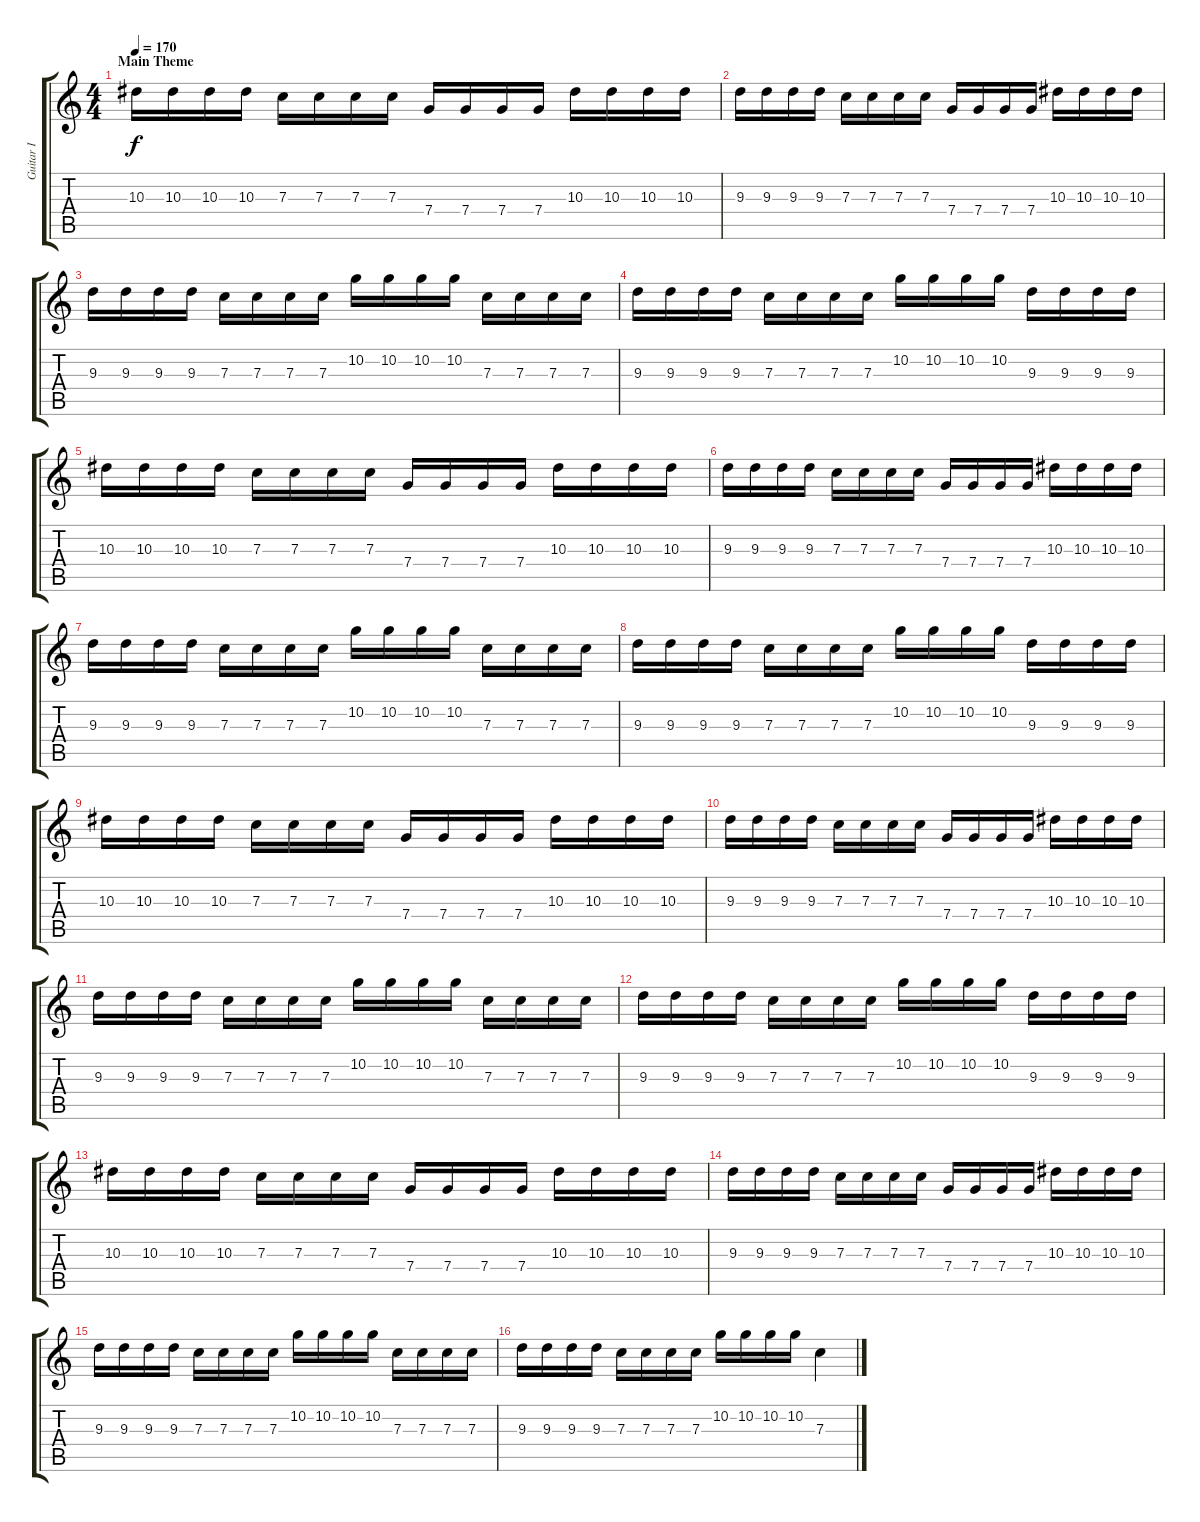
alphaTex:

\track ("Guitar I" "Guitar I") {instrument distortionguitar}
\staff {score tabs}
\tuning (D4 A3 F3 C3 G2 D2) {hide}
\ts (4 4)
\section ("" "Main Theme")
\tempo 170
\clef g2
\ks c
10.3.16{dy f} 10.3.16 10.3.16 10.3.16 7.3.16 7.3.16 7.3.16 7.3.16 7.4.16 7.4.16 7.4.16 7.4.16 10.3.16 10.3.16 10.3.16 10.3.16 |
9.3.16 9.3.16 9.3.16 9.3.16 7.3.16 7.3.16 7.3.16 7.3.16 7.4.16 7.4.16 7.4.16 7.4.16 10.3.16 10.3.16 10.3.16 10.3.16 |
9.3.16 9.3.16 9.3.16 9.3.16 7.3.16 7.3.16 7.3.16 7.3.16 10.2.16 10.2.16 10.2.16 10.2.16 7.3.16 7.3.16 7.3.16 7.3.16 |
9.3.16 9.3.16 9.3.16 9.3.16 7.3.16 7.3.16 7.3.16 7.3.16 10.2.16 10.2.16 10.2.16 10.2.16 9.3.16 9.3.16 9.3.16 9.3.16 |
10.3.16 10.3.16 10.3.16 10.3.16 7.3.16 7.3.16 7.3.16 7.3.16 7.4.16 7.4.16 7.4.16 7.4.16 10.3.16 10.3.16 10.3.16 10.3.16 |
9.3.16 9.3.16 9.3.16 9.3.16 7.3.16 7.3.16 7.3.16 7.3.16 7.4.16 7.4.16 7.4.16 7.4.16 10.3.16 10.3.16 10.3.16 10.3.16 |
9.3.16 9.3.16 9.3.16 9.3.16 7.3.16 7.3.16 7.3.16 7.3.16 10.2.16 10.2.16 10.2.16 10.2.16 7.3.16 7.3.16 7.3.16 7.3.16 |
9.3.16 9.3.16 9.3.16 9.3.16 7.3.16 7.3.16 7.3.16 7.3.16 10.2.16 10.2.16 10.2.16 10.2.16 9.3.16 9.3.16 9.3.16 9.3.16 |
10.3.16 10.3.16 10.3.16 10.3.16 7.3.16 7.3.16 7.3.16 7.3.16 7.4.16 7.4.16 7.4.16 7.4.16 10.3.16 10.3.16 10.3.16 10.3.16 |
9.3.16 9.3.16 9.3.16 9.3.16 7.3.16 7.3.16 7.3.16 7.3.16 7.4.16 7.4.16 7.4.16 7.4.16 10.3.16 10.3.16 10.3.16 10.3.16 |
9.3.16 9.3.16 9.3.16 9.3.16 7.3.16 7.3.16 7.3.16 7.3.16 10.2.16 10.2.16 10.2.16 10.2.16 7.3.16 7.3.16 7.3.16 7.3.16 |
9.3.16 9.3.16 9.3.16 9.3.16 7.3.16 7.3.16 7.3.16 7.3.16 10.2.16 10.2.16 10.2.16 10.2.16 9.3.16 9.3.16 9.3.16 9.3.16 |
10.3.16 10.3.16 10.3.16 10.3.16 7.3.16 7.3.16 7.3.16 7.3.16 7.4.16 7.4.16 7.4.16 7.4.16 10.3.16 10.3.16 10.3.16 10.3.16 |
9.3.16 9.3.16 9.3.16 9.3.16 7.3.16 7.3.16 7.3.16 7.3.16 7.4.16 7.4.16 7.4.16 7.4.16 10.3.16 10.3.16 10.3.16 10.3.16 |
9.3.16 9.3.16 9.3.16 9.3.16 7.3.16 7.3.16 7.3.16 7.3.16 10.2.16 10.2.16 10.2.16 10.2.16 7.3.16 7.3.16 7.3.16 7.3.16 |
9.3.16 9.3.16 9.3.16 9.3.16 7.3.16 7.3.16 7.3.16 7.3.16 10.2.16 10.2.16 10.2.16 10.2.16 7.3.4
